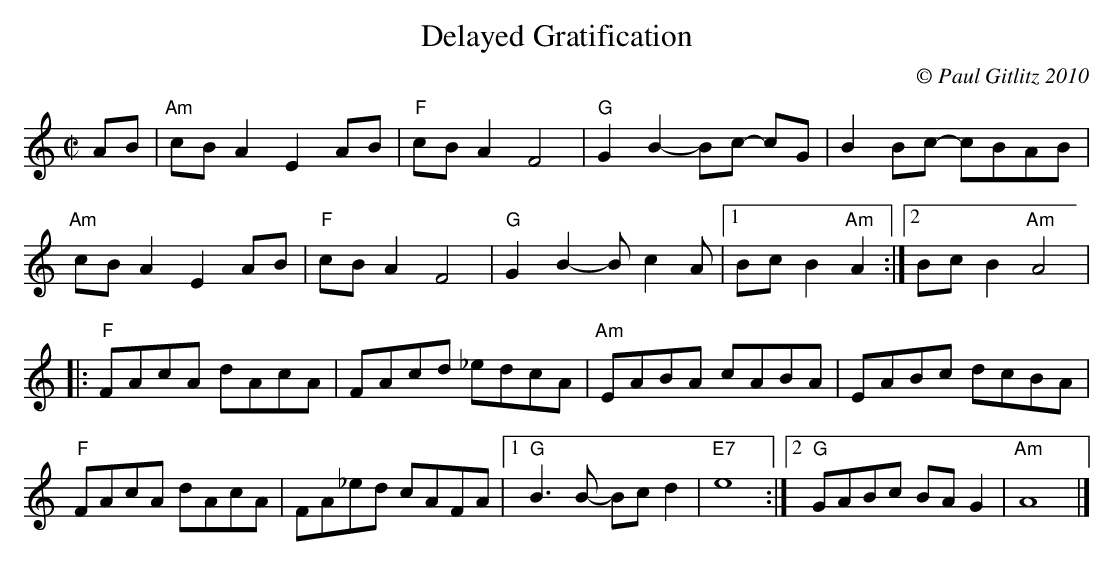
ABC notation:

X:1
T:Delayed Gratification
M:C|
L:1/8
C:© Paul Gitlitz 2010
K:Am
AB|"Am"cBA2 E2AB|"F"cBA2 F4|"G"G2B2- Bc- cG|B2Bc- cBAB|!
"Am"cBA2 E2AB|"F"cBA2 F4|"G"G2B2- Bc2A|1BcB2 "Am"A2:|2BcB2 "Am"A4|!
|:"F"FAcA dAcA|FAcd _edcA|"Am"EABA cABA |EABc dcBA|!
"F"FAcA dAcA|FA_ed cAFA|1"G"B3B- Bcd2| "E7"e8:|2"G"GABc BAG2|"Am"A8|]
